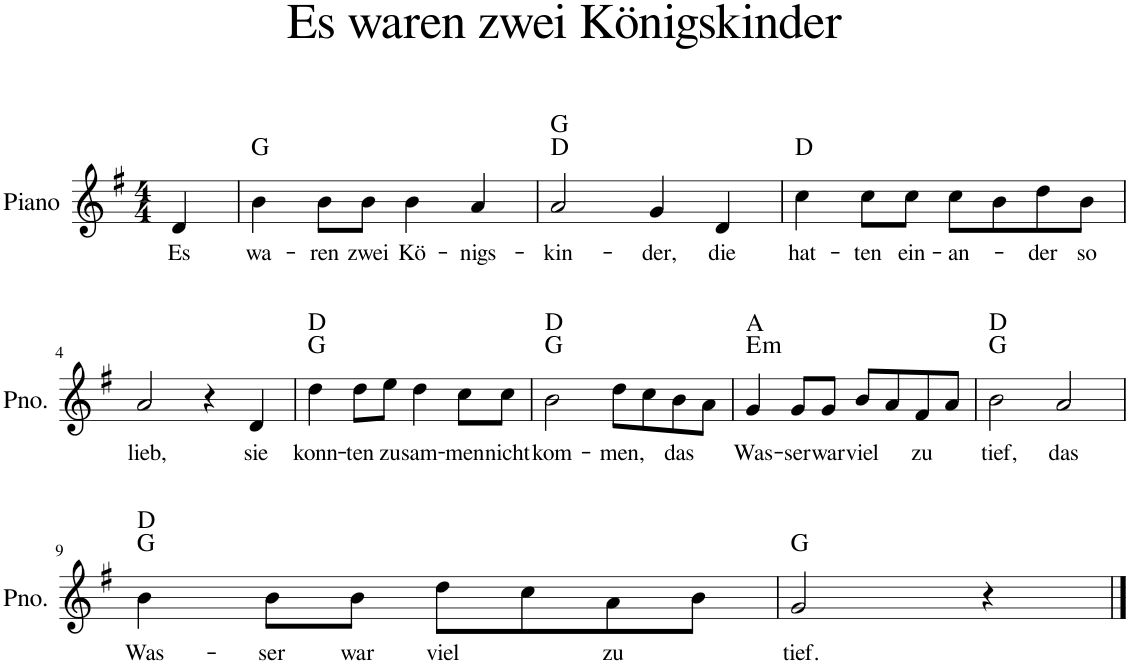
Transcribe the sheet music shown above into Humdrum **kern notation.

**kern	**text	**harte
*part1	*part1	*part1
*staff1	*staff1	*
*I"Piano	*	*
*I'Pno.	*	*
*clefG2	*	*
*k[f#]	*	*
*M4/4	*	*
=	=	=
!	!LO:LY:b	!
4d/	Es	.
=1	=1	=1
!	!LO:LY:b	!
4b\	wa-	G:maj
!	!LO:LY:b	!
8b\L	-ren	.
!	!LO:LY:b	!
8b\J	zwei	.
!	!LO:LY:b	!
4b\	Kö-	.
!	!LO:LY:b	!
4a/	-nigs-	.
=2	=2	=2
!	!LO:LY:b	!
2a/	-kin-	D:maj G:maj
!	!LO:LY:b	!
4g/	-der,	.
!	!LO:LY:b	!
4d/	die	.
=3	=3	=3
!	!LO:LY:b	!
4cc\	hat-	D:maj
!	!LO:LY:b	!
8cc\L	-ten	.
!	!LO:LY:b	!
8cc\J	ein-	.
!	!LO:LY:b	!
8cc\L	-an-	.
8b\	.	.
!	!LO:LY:b	!
8dd\	-der	.
!	!LO:LY:b	!
8b\J	so	.
!!LO:LB:g=z
=4	=4	=4
!	!LO:LY:b	!
2a/	lieb,	.
4r	.	.
!	!LO:LY:b	!
4d/	sie	.
=5	=5	=5
!	!LO:LY:b	!
4dd\	konn-	G:maj D:maj
!	!LO:LY:b	!
8dd\L	-ten	.
!	!LO:LY:b	!
8ee\J	zu-	.
!	!LO:LY:b	!
4dd\	-sam-	.
!	!LO:LY:b	!
8cc\L	-men	.
!	!LO:LY:b	!
8cc\J	nicht	.
=6	=6	=6
!	!LO:LY:b	!
2b\	kom-	G:maj D:maj
!	!LO:LY:b	!
8dd\L	-men,	.
8cc\	.	.
!	!LO:LY:b	!
8b\	das	.
8a\J	.	.
=7	=7	=7
!	!LO:LY:b	!LO:H:n=1:kt=m
4g/	Was-	E:min A:maj
!	!LO:LY:b	!
8g/L	-ser	.
!	!LO:LY:b	!
8g/J	war	.
!	!LO:LY:b	!
8b/L	viel	.
8a/	.	.
!	!LO:LY:b	!
8f#/	zu	.
8a/J	.	.
=8	=8	=8
!	!LO:LY:b	!
2b\	tief,	G:maj D:maj
!	!LO:LY:b	!
2a/	das	.
!!LO:LB:g=z
=9	=9	=9
!	!LO:LY:b	!
4b\	Was-	G:maj D:maj
!	!LO:LY:b	!
8b\L	-ser	.
!	!LO:LY:b	!
8b\J	war	.
!	!LO:LY:b	!
8dd\L	viel	.
8cc\	.	.
!	!LO:LY:b	!
8a\	zu	.
8b\J	.	.
=10	=10	=10
!	!LO:LY:b	!
2g/	tief.	G:maj
4r	.	.
==	==	==
*-	*-	*-
